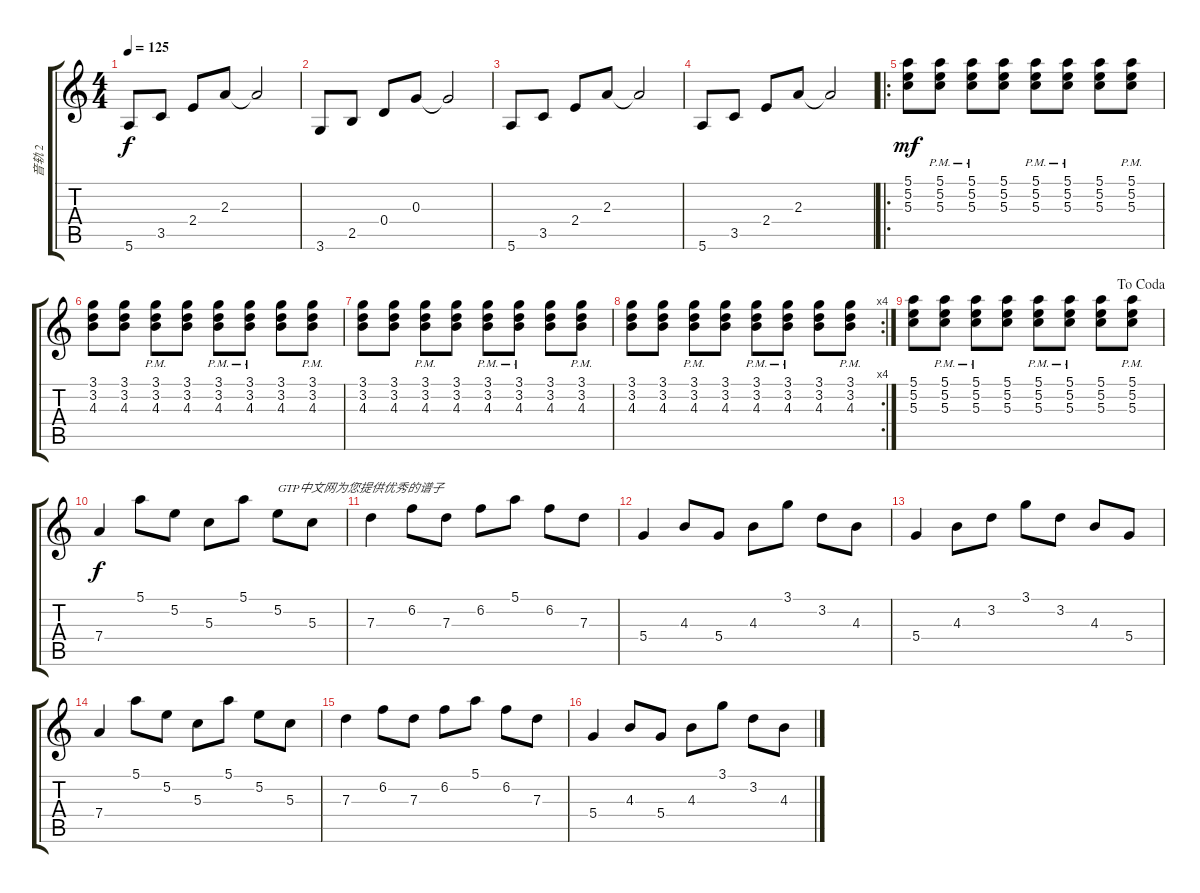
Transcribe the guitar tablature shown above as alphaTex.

\track ("音轨 2" "音轨 2") {solo instrument electricguitarclean}
\staff {score tabs}
\tuning (E4 B3 G3 D3 A2 E2) {hide}
\ts (4 4)
\tempo 125
\clef g2
\ks c
5.6.8{dy f} 3.5.8 2.4.8 2.3.8 2.3{t}.2 |
3.6.8 2.5.8 0.4.8 0.3.8 0.3{t}.2 |
5.6.8 3.5.8 2.4.8 2.3.8 2.3{t}.2 |
5.6.8 3.5.8 2.4.8 2.3.8 2.3{t}.2 |
\ro
(5.1 5.2 5.3).8{dy mf} (5.1{pm} 5.2{pm} 5.3{pm}).8 (5.1{pm} 5.2{pm} 5.3{pm}).8 (5.1 5.2 5.3).8 (5.1{pm} 5.2{pm} 5.3{pm}).8 (5.1{pm} 5.2{pm} 5.3{pm}).8 (5.1 5.2 5.3).8 (5.1{pm} 5.2{pm} 5.3{pm}).8 |
(3.1 3.2 4.3).8 (3.1 3.2 4.3).8 (3.1{pm} 3.2 4.3{pm}).8 (3.1 3.2 4.3).8 (3.1{pm} 3.2{pm} 4.3{pm}).8 (3.1{pm} 3.2{pm} 4.3{pm}).8 (3.1 3.2 4.3).8 (3.1{pm} 3.2{pm} 4.3{pm}).8 |
(3.1 3.2 4.3).8 (3.1 3.2 4.3).8 (3.1{pm} 3.2 4.3{pm}).8 (3.1 3.2 4.3).8 (3.1{pm} 3.2{pm} 4.3{pm}).8 (3.1{pm} 3.2{pm} 4.3{pm}).8 (3.1 3.2 4.3).8 (3.1{pm} 3.2{pm} 4.3{pm}).8 |
\rc 4
(3.1 3.2 4.3).8 (3.1 3.2 4.3).8 (3.1{pm} 3.2 4.3{pm}).8 (3.1 3.2 4.3).8 (3.1{pm} 3.2{pm} 4.3{pm}).8 (3.1{pm} 3.2{pm} 4.3{pm}).8 (3.1 3.2 4.3).8 (3.1{pm} 3.2{pm} 4.3{pm}).8 |
\jump dacoda
(5.1 5.2 5.3).8 (5.1{pm} 5.2{pm} 5.3{pm}).8 (5.1{pm} 5.2{pm} 5.3{pm}).8 (5.1 5.2 5.3).8 (5.1{pm} 5.2{pm} 5.3{pm}).8 (5.1{pm} 5.2{pm} 5.3{pm}).8 (5.1 5.2 5.3).8 (5.1{pm} 5.2{pm} 5.3{pm}).8 |
7.4.4{dy f} 5.1.8 5.2.8 5.3.8 5.1.8 5.2.8{txt "GTP中文网为您提供优秀的谱子"} 5.3.8 |
7.3.4 6.2.8 7.3.8 6.2.8 5.1.8 6.2.8 7.3.8 |
5.4.4 4.3.8 5.4.8 4.3.8 3.1.8 3.2.8 4.3.8 |
5.4.4 4.3.8 3.2.8 3.1.8 3.2.8 4.3.8 5.4.8 |
7.4.4 5.1.8 5.2.8 5.3.8 5.1.8 5.2.8 5.3.8 |
7.3.4 6.2.8 7.3.8 6.2.8 5.1.8 6.2.8 7.3.8 |
5.4.4 4.3.8 5.4.8 4.3.8 3.1.8 3.2.8 4.3.8
